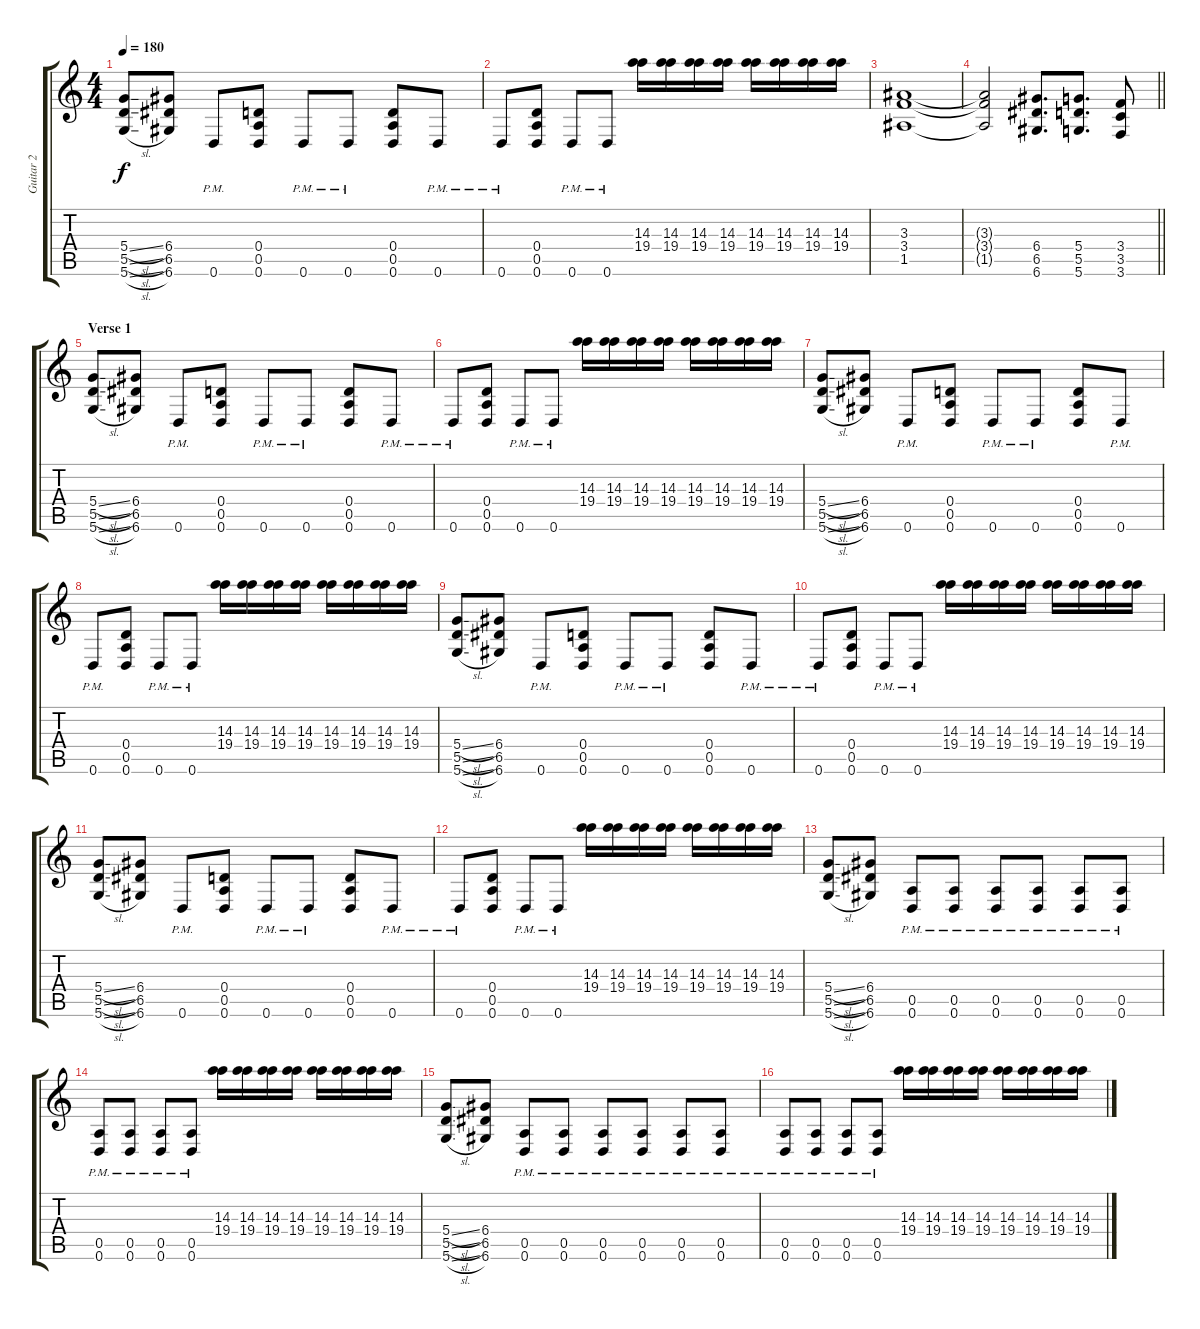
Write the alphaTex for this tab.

\track ("Guitar 2" "Guitar 2") {instrument distortionguitar}
\staff {score tabs}
\tuning (E4 B3 G3 D3 A2 D2) {hide}
\ts (4 4)
\tempo 180
\clef g2
\ks c
(5.4{sl} 5.5{sl} 5.6{sl}).8{dy f} (6.4 6.5 6.6).8 0.6{pm}.8 (0.4 0.5 0.6).8 0.6{pm}.8 0.6{pm}.8 (0.4 0.5 0.6).8 0.6{pm}.8 |
0.6{pm}.8 (0.4 0.5 0.6).8 0.6{pm}.8 0.6{pm}.8 (14.3 19.4).16 (14.3 19.4).16 (14.3 19.4).16 (14.3 19.4).16 (14.3 19.4).16 (14.3 19.4).16 (14.3 19.4).16 (14.3 19.4).16 |
(3.3 3.4 1.5).1 |
\barLineRight lightlight
(3.3{t} 3.4{t} 1.5{t}).2 (6.4 6.5 6.6).8{d} (5.4 5.5 5.6).8{d} (3.4 3.5 3.6).8 |
\section ("" "Verse 1")
(5.4{sl} 5.5{sl} 5.6{sl}).8 (6.4 6.5 6.6).8 0.6{pm}.8 (0.4 0.5 0.6).8 0.6{pm}.8 0.6{pm}.8 (0.4 0.5 0.6).8 0.6{pm}.8 |
0.6{pm}.8 (0.4 0.5 0.6).8 0.6{pm}.8 0.6{pm}.8 (14.3 19.4).16 (14.3 19.4).16 (14.3 19.4).16 (14.3 19.4).16 (14.3 19.4).16 (14.3 19.4).16 (14.3 19.4).16 (14.3 19.4).16 |
(5.4{sl} 5.5{sl} 5.6{sl}).8 (6.4 6.5 6.6).8 0.6{pm}.8 (0.4 0.5 0.6).8 0.6{pm}.8 0.6{pm}.8 (0.4 0.5 0.6).8 0.6{pm}.8 |
0.6{pm}.8 (0.4 0.5 0.6).8 0.6{pm}.8 0.6{pm}.8 (14.3 19.4).16 (14.3 19.4).16 (14.3 19.4).16 (14.3 19.4).16 (14.3 19.4).16 (14.3 19.4).16 (14.3 19.4).16 (14.3 19.4).16 |
(5.4{sl} 5.5{sl} 5.6{sl}).8 (6.4 6.5 6.6).8 0.6{pm}.8 (0.4 0.5 0.6).8 0.6{pm}.8 0.6{pm}.8 (0.4 0.5 0.6).8 0.6{pm}.8 |
0.6{pm}.8 (0.4 0.5 0.6).8 0.6{pm}.8 0.6{pm}.8 (14.3 19.4).16 (14.3 19.4).16 (14.3 19.4).16 (14.3 19.4).16 (14.3 19.4).16 (14.3 19.4).16 (14.3 19.4).16 (14.3 19.4).16 |
(5.4{sl} 5.5{sl} 5.6{sl}).8 (6.4 6.5 6.6).8 0.6{pm}.8 (0.4 0.5 0.6).8 0.6{pm}.8 0.6{pm}.8 (0.4 0.5 0.6).8 0.6{pm}.8 |
0.6{pm}.8 (0.4 0.5 0.6).8 0.6{pm}.8 0.6{pm}.8 (14.3 19.4).16 (14.3 19.4).16 (14.3 19.4).16 (14.3 19.4).16 (14.3 19.4).16 (14.3 19.4).16 (14.3 19.4).16 (14.3 19.4).16 |
(5.4{sl} 5.5{sl} 5.6{sl}).8 (6.4 6.5 6.6).8 (0.5{pm} 0.6{pm}).8 (0.5{pm} 0.6{pm}).8 (0.5{pm} 0.6{pm}).8 (0.5{pm} 0.6{pm}).8 (0.5{pm} 0.6{pm}).8 (0.5{pm} 0.6{pm}).8 |
(0.5{pm} 0.6{pm}).8 (0.5{pm} 0.6{pm}).8 (0.5{pm} 0.6{pm}).8 (0.5{pm} 0.6{pm}).8 (14.3 19.4).16 (14.3 19.4).16 (14.3 19.4).16 (14.3 19.4).16 (14.3 19.4).16 (14.3 19.4).16 (14.3 19.4).16 (14.3 19.4).16 |
(5.4{sl} 5.5{sl} 5.6{sl}).8 (6.4 6.5 6.6).8 (0.5{pm} 0.6{pm}).8 (0.5{pm} 0.6{pm}).8 (0.5{pm} 0.6{pm}).8 (0.5{pm} 0.6{pm}).8 (0.5{pm} 0.6{pm}).8 (0.5{pm} 0.6{pm}).8 |
(0.5{pm} 0.6{pm}).8 (0.5{pm} 0.6{pm}).8 (0.5{pm} 0.6{pm}).8 (0.5{pm} 0.6{pm}).8 (14.3 19.4).16 (14.3 19.4).16 (14.3 19.4).16 (14.3 19.4).16 (14.3 19.4).16 (14.3 19.4).16 (14.3 19.4).16 (14.3 19.4).16
